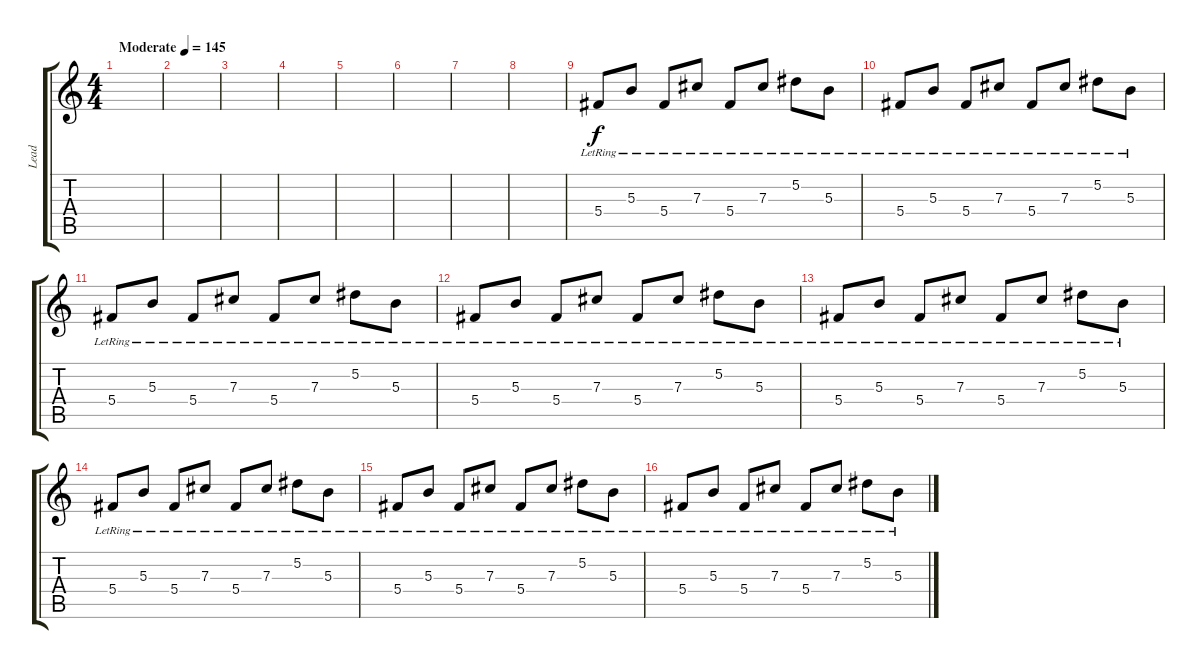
\track ("Lead" "Lead") {instrument acousticguitarsteel}
\staff {score tabs}
\tuning (Eb4 Bb3 Gb3 Db3 Ab2 Eb2) {hide}
\ts (4 4)
\tempo (145 "Moderate")
\clef g2
\ks c
|
|
|
|
|
|
|
|
5.4{lr}.8 5.3{lr}.8 5.4{lr}.8 7.3{lr}.8 5.4{lr}.8 7.3{lr}.8 5.2{lr}.8 5.3{lr}.8 |
5.4{lr}.8 5.3{lr}.8 5.4{lr}.8 7.3{lr}.8 5.4{lr}.8 7.3{lr}.8 5.2{lr}.8 5.3{lr}.8 |
5.4{lr}.8 5.3{lr}.8 5.4{lr}.8 7.3{lr}.8 5.4{lr}.8 7.3{lr}.8 5.2{lr}.8 5.3{lr}.8 |
5.4{lr}.8 5.3{lr}.8 5.4{lr}.8 7.3{lr}.8 5.4{lr}.8 7.3{lr}.8 5.2{lr}.8 5.3{lr}.8 |
5.4{lr}.8 5.3{lr}.8 5.4{lr}.8 7.3{lr}.8 5.4{lr}.8 7.3{lr}.8 5.2{lr}.8 5.3{lr}.8 |
5.4{lr}.8 5.3{lr}.8 5.4{lr}.8 7.3{lr}.8 5.4{lr}.8 7.3{lr}.8 5.2{lr}.8 5.3{lr}.8 |
5.4{lr}.8 5.3{lr}.8 5.4{lr}.8 7.3{lr}.8 5.4{lr}.8 7.3{lr}.8 5.2{lr}.8 5.3{lr}.8 |
5.4{lr}.8 5.3{lr}.8 5.4{lr}.8 7.3{lr}.8 5.4{lr}.8 7.3{lr}.8 5.2{lr}.8 5.3{lr}.8
